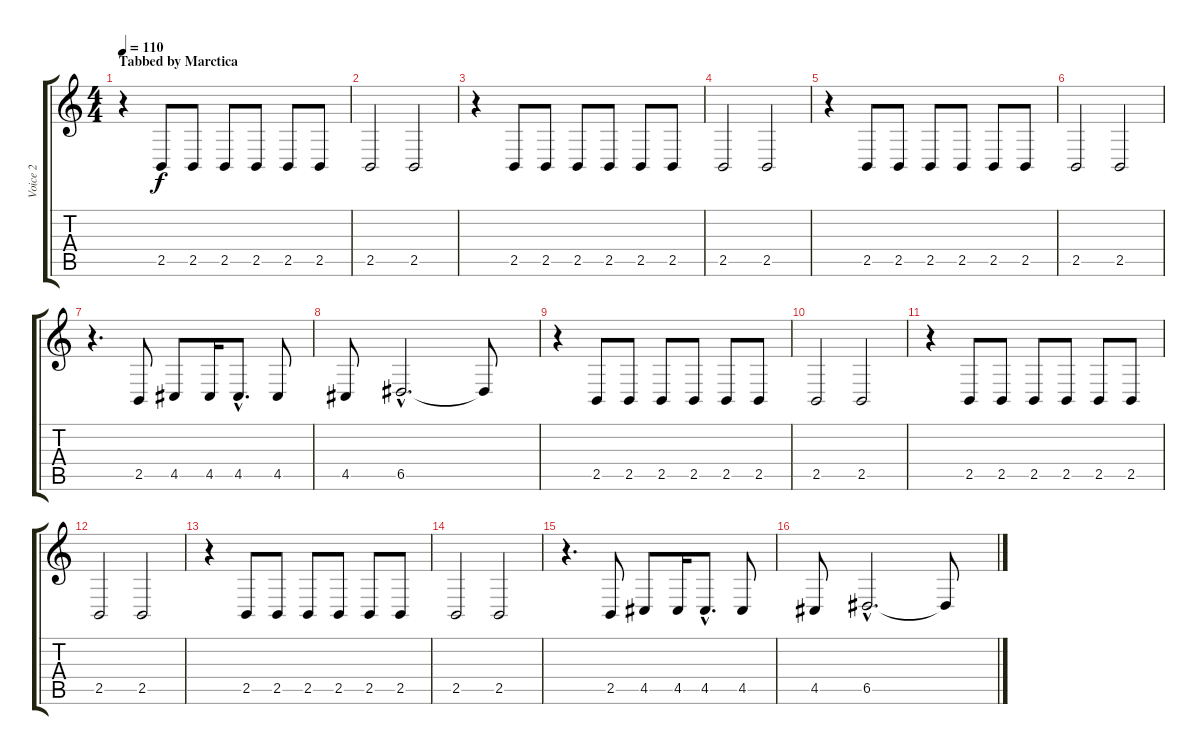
\track ("Voice 2" "Voice 2") {instrument lead1square}
\staff {score tabs}
\tuning (E4 B3 G3 D3 A2 E2) {hide}
\ts (4 4)
\section ("" "Tabbed by Marctica")
\tempo 110
\clef g2
\ks c
r.4{dy f instrument lead1square} 2.5.8 2.5.8 2.5.8 2.5.8 2.5.8 2.5.8 |
2.5.2 2.5.2 |
r.4 2.5.8 2.5.8 2.5.8 2.5.8 2.5.8 2.5.8 |
2.5.2 2.5.2 |
r.4 2.5.8 2.5.8 2.5.8 2.5.8 2.5.8 2.5.8 |
2.5.2 2.5.2 |
r.4{d} 2.5.8 4.5.8 4.5.16 4.5{hac}.8{d} 4.5.8 |
4.5.8 6.5{hac}.2{d} 6.5{t}.8 |
r.4 2.5.8 2.5.8 2.5.8 2.5.8 2.5.8 2.5.8 |
2.5.2 2.5.2 |
r.4 2.5.8 2.5.8 2.5.8 2.5.8 2.5.8 2.5.8 |
2.5.2 2.5.2 |
r.4 2.5.8 2.5.8 2.5.8 2.5.8 2.5.8 2.5.8 |
2.5.2 2.5.2 |
r.4{d} 2.5.8 4.5.8 4.5.16 4.5{hac}.8{d} 4.5.8 |
4.5.8 6.5{hac}.2{d} 6.5{t}.8
